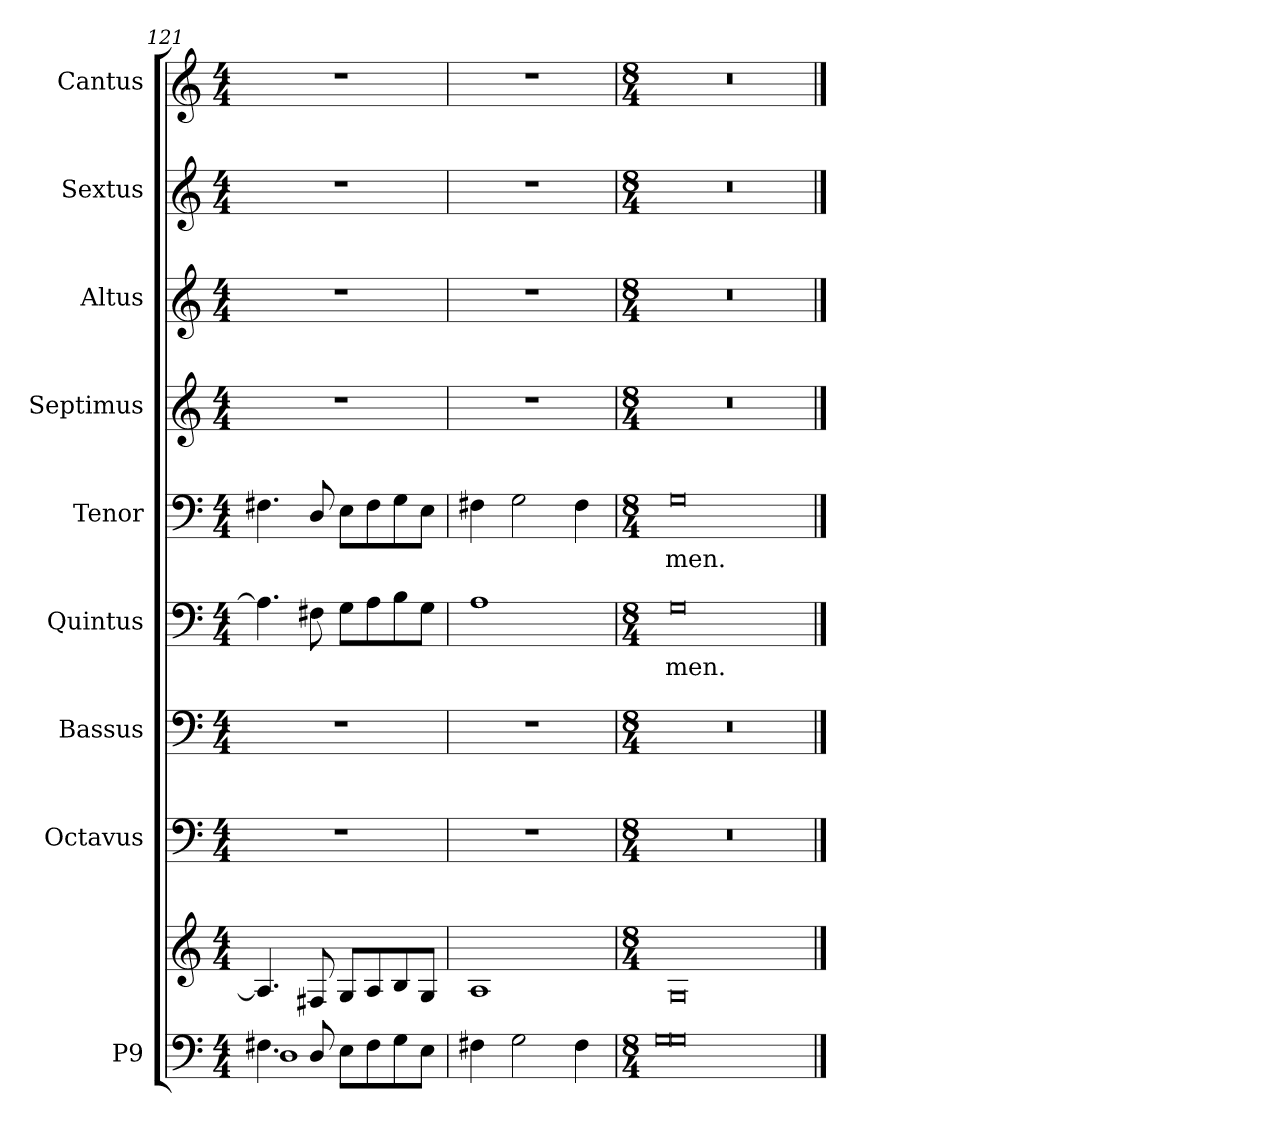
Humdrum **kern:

**kern	**kern	**kern	**kern	**kern	**text	**kern	**text	**kern	**kern	**kern	**kern
*part9	*part9	*part8	*part7	*part6	*part6	*part5	*part5	*part4	*part3	*part2	*part1
*staff10	*staff9	*staff8	*staff7	*staff6	*staff6	*staff5	*staff5	*staff4	*staff3	*staff2	*staff1
*I"P9	*	*I"Octavus	*I"Bassus	*I"Quintus	*	*I"Tenor	*	*I"Septimus	*I"Altus	*I"Sextus	*I"Cantus
*clefF4	*clefG2	*clefF4	*clefF4	*clefF4	*	*clefF4	*	*clefG2	*clefG2	*clefG2	*clefG2
*k[]	*k[]	*k[]	*k[]	*k[]	*	*k[]	*	*k[]	*k[]	*k[]	*k[]
*M4/4	*M4/4	*M4/4	*M4/4	*M4/4	*	*M4/4	*	*M4/4	*M4/4	*M4/4	*M4/4
=121	=121	=121	=121	=121	=121	=121	=121	=121	=121	=121	=121
*^	*	*	*	*	*	*	*	*	*	*	*
4.F#X\	1D	4.A/]	1r	1r	4.A\]	.	4.F#X\	.	1r	1r	1r	1r
8D/	.	8F#X/	.	.	8F#X\	.	8D/	.	.	.	.	.
8E\L	.	8G/L	.	.	8G\L	.	8E\L	.	.	.	.	.
8F#\	.	8A/	.	.	8A\	.	8F#\	.	.	.	.	.
8G\	.	8B/	.	.	8B\	.	8G\	.	.	.	.	.
8E\J	.	8G/J	.	.	8G\J	.	8E\J	.	.	.	.	.
*v	*v	*	*	*	*	*	*	*	*	*	*	*
=122	=122	=122	=122	=122	=122	=122	=122	=122	=122	=122	=122
4F#X\	1A	1r	1r	1A	.	4F#X\	.	1r	1r	1r	1r
2G\	.	.	.	.	.	2G\	.	.	.	.	.
4F#\	.	.	.	.	.	4F#\	.	.	.	.	.
=123	=123	=123	=123	=123	=123	=123	=123	=123	=123	=123	=123
*M8/4	*M8/4	*M8/4	*M8/4	*M8/4	*	*M8/4	*	*M8/4	*M8/4	*M8/4	*M8/4
*^	*	*	*	*	*	*	*	*	*	*	*
!	!	!	!	!	!	!LO:LY:b	!	!LO:LY:b	!	!	!	!
0G	0G	0G	0r	0r	0G	-men.	0G	-men.	0r	0r	0r	0r
*v	*v	*	*	*	*	*	*	*	*	*	*	*
==	==	==	==	==	==	==	==	==	==	==	==
*-	*-	*-	*-	*-	*-	*-	*-	*-	*-	*-	*-
